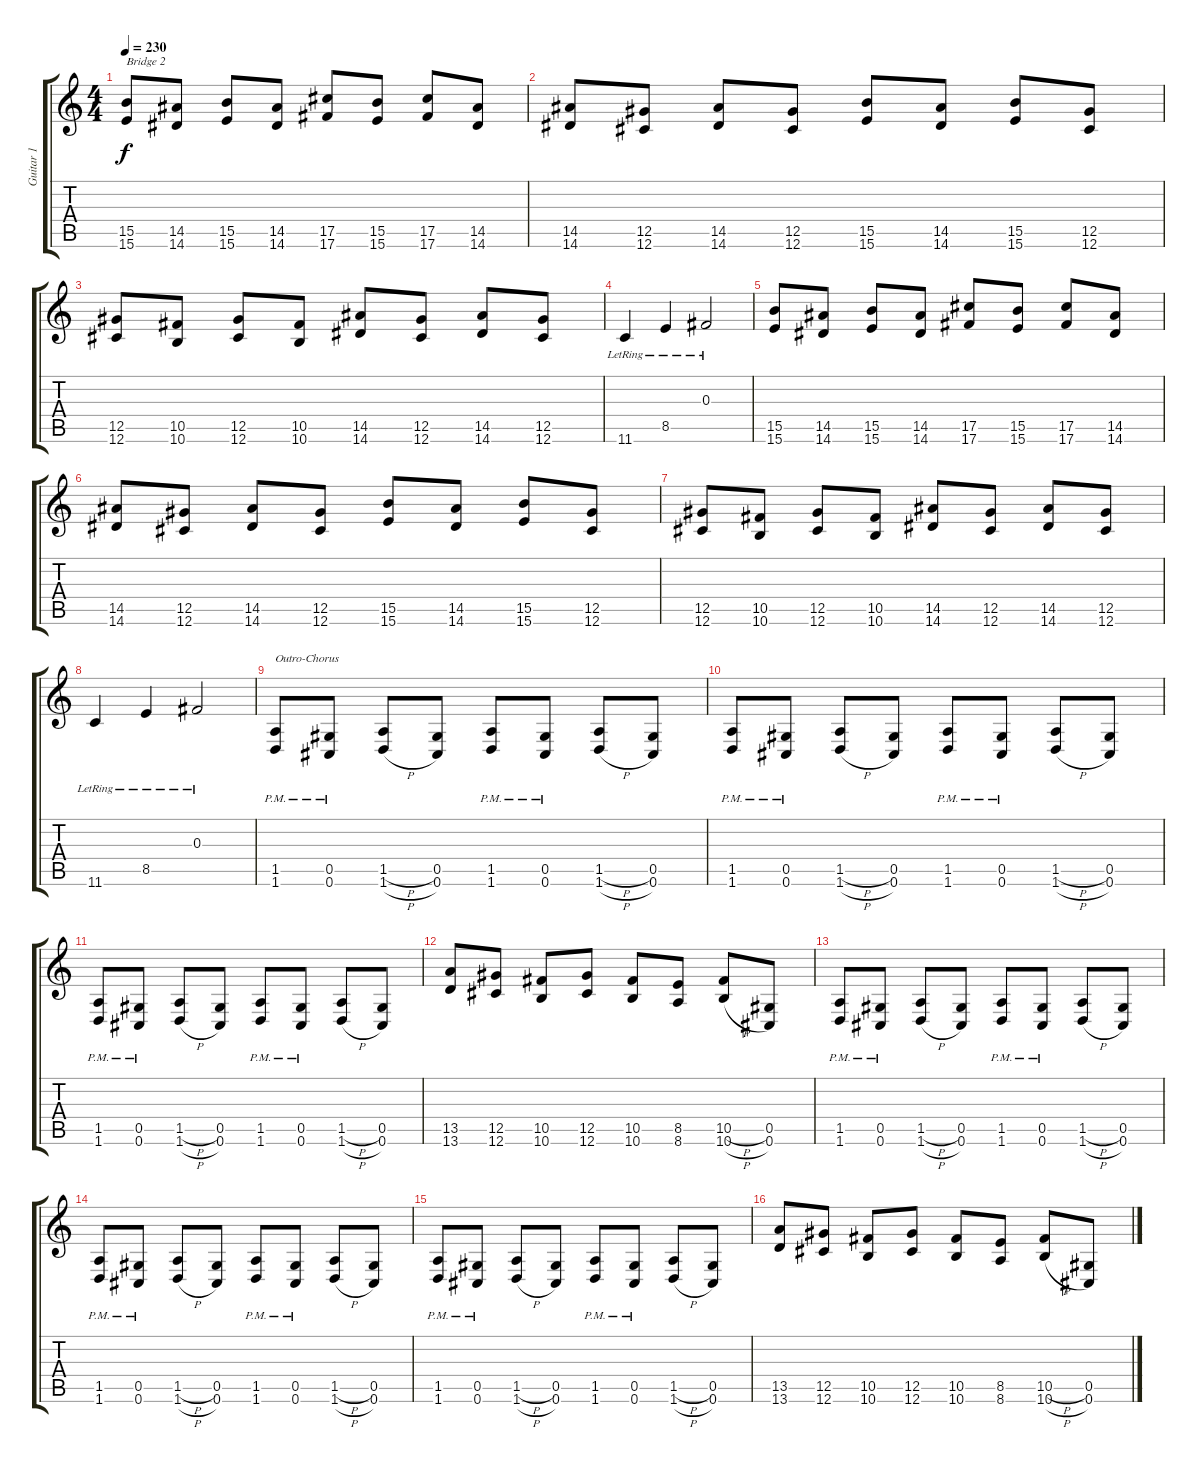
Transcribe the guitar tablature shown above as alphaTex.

\track ("Guitar 1" "Guitar 1") {instrument distortionguitar}
\staff {score tabs}
\tuning (Eb4 Bb3 Gb3 Db3 Ab2 Db2) {hide}
\ts (4 4)
\tempo 230
\clef g2
\ks c
(15.5 15.6).8{txt "Bridge 2" dy f} (14.5 14.6).8 (15.5 15.6).8 (14.5 14.6).8 (17.5 17.6).8 (15.5 15.6).8 (17.5 17.6).8 (14.5 14.6).8 |
(14.5 14.6).8 (12.5 12.6).8 (14.5 14.6).8 (12.5 12.6).8 (15.5 15.6).8 (14.5 14.6).8 (15.5 15.6).8 (12.5 12.6).8 |
(12.5 12.6).8 (10.5 10.6).8 (12.5 12.6).8 (10.5 10.6).8 (14.5 14.6).8 (12.5 12.6).8 (14.5 14.6).8 (12.5 12.6).8 |
11.6{lr}.4 8.5{lr}.4 0.3{lr}.2 |
(15.5 15.6).8 (14.5 14.6).8 (15.5 15.6).8 (14.5 14.6).8 (17.5 17.6).8 (15.5 15.6).8 (17.5 17.6).8 (14.5 14.6).8 |
(14.5 14.6).8 (12.5 12.6).8 (14.5 14.6).8 (12.5 12.6).8 (15.5 15.6).8 (14.5 14.6).8 (15.5 15.6).8 (12.5 12.6).8 |
(12.5 12.6).8 (10.5 10.6).8 (12.5 12.6).8 (10.5 10.6).8 (14.5 14.6).8 (12.5 12.6).8 (14.5 14.6).8 (12.5 12.6).8 |
11.6{lr}.4 8.5{lr}.4 0.3{lr}.2 |
(1.5{pm} 1.6{pm}).8{txt "Outro-Chorus"} (0.5{pm} 0.6{pm}).8 (1.5{h} 1.6{h}).8 (0.5 0.6).8 (1.5{pm} 1.6{pm}).8 (0.5{pm} 0.6{pm}).8 (1.5{h} 1.6{h}).8 (0.5 0.6).8 |
(1.5{pm} 1.6{pm}).8 (0.5{pm} 0.6{pm}).8 (1.5{h} 1.6{h}).8 (0.5 0.6).8 (1.5{pm} 1.6{pm}).8 (0.5{pm} 0.6{pm}).8 (1.5{h} 1.6{h}).8 (0.5 0.6).8 |
(1.5{pm} 1.6{pm}).8 (0.5{pm} 0.6{pm}).8 (1.5{h} 1.6{h}).8 (0.5 0.6).8 (1.5{pm} 1.6{pm}).8 (0.5{pm} 0.6{pm}).8 (1.5{h} 1.6{h}).8 (0.5 0.6).8 |
(13.5 13.6).8 (12.5 12.6).8 (10.5 10.6).8 (12.5 12.6).8 (10.5 10.6).8 (8.5 8.6).8 (10.5{h} 10.6{h}).8 (0.5 0.6).8 |
(1.5{pm} 1.6{pm}).8 (0.5{pm} 0.6{pm}).8 (1.5{h} 1.6{h}).8 (0.5 0.6).8 (1.5{pm} 1.6{pm}).8 (0.5{pm} 0.6{pm}).8 (1.5{h} 1.6{h}).8 (0.5 0.6).8 |
(1.5{pm} 1.6{pm}).8 (0.5{pm} 0.6{pm}).8 (1.5{h} 1.6{h}).8 (0.5 0.6).8 (1.5{pm} 1.6{pm}).8 (0.5{pm} 0.6{pm}).8 (1.5{h} 1.6{h}).8 (0.5 0.6).8 |
(1.5{pm} 1.6{pm}).8 (0.5{pm} 0.6{pm}).8 (1.5{h} 1.6{h}).8 (0.5 0.6).8 (1.5{pm} 1.6{pm}).8 (0.5{pm} 0.6{pm}).8 (1.5{h} 1.6{h}).8 (0.5 0.6).8 |
(13.5 13.6).8 (12.5 12.6).8 (10.5 10.6).8 (12.5 12.6).8 (10.5 10.6).8 (8.5 8.6).8 (10.5{h} 10.6{h}).8 (0.5 0.6).8
